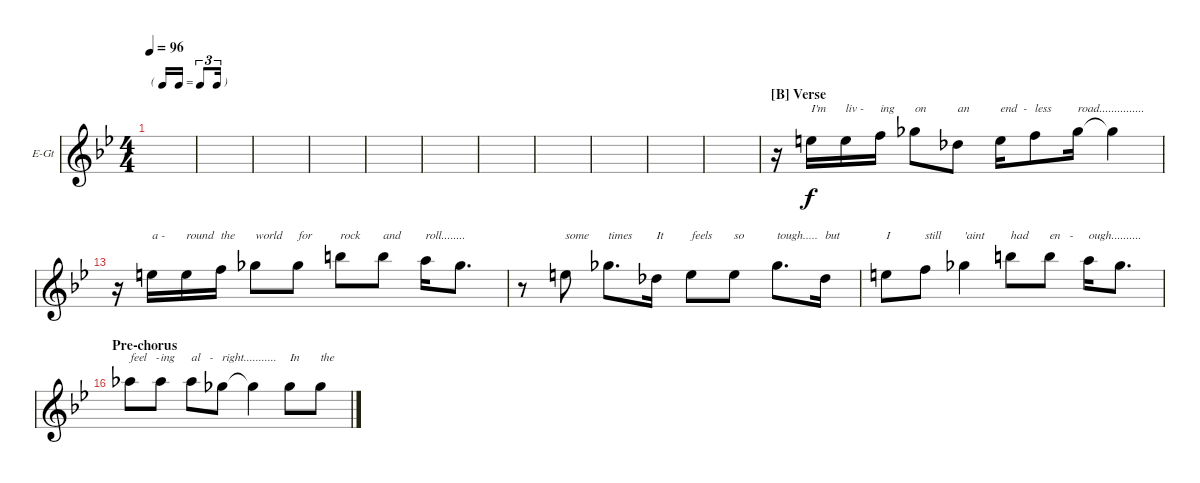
\bracketExtendMode nobrackets
\firstSystemTrackNameOrientation horizontal
\otherSystemsTrackNameOrientation horizontal
\defaultBarNumberDisplay FirstOfSystem
\track ("Ozzy" "E-Gt") {instrument distortionguitar}
\staff {score}
\tuning (Eb4 Bb3 Gb3 Db3 Ab2 Eb2)
\ts (4 4)
\tf triplet16th
\tempo 96
\clef g2
\ks bb
|
|
|
|
|
|
|
|
|
|
|
\section ("B" "Verse")
r.16 1.1.16{txt "I'm"} 1.1.16{txt "liv -"} 2.1.16{txt "ing"} 3.1.8{txt "on"} 3.2.8{txt "an"} 1.1.16{txt "end  -"} 2.1.8{txt "less"} 8.2.16{txt "road..............."} 8.2{t}.4 |
r.16 1.1.16{txt "a -"} 1.1.16{txt "round"} 2.1.16{txt "the"} 3.1.8{txt "world"} 12.3.8{txt "for"} 17.3.8{txt "rock"} 13.2.8{txt "and"} 6.1.16{txt "roll........"} 8.2.8{d} |
r.8 1.1.8{txt "some"} 8.2.8{d txt "times"} 7.3.16{txt "It"} 6.2.8{txt "feels"} 6.2.8{txt "so"} 8.2.8{d txt "tough....."} 7.3.16{txt "but"} |
1.1.8{txt "I"} 2.1.8{txt "still"} 3.1.4{txt "'aint"} 8.1.8{txt "had"} 17.3.8{txt "en   -"} 6.1.16{txt "ough.........."} 8.2.8{d} |
\section ("" "Pre-chorus")
5.1.8{txt "feel   -"} 5.1.8{txt "ing"} 5.1.8{txt "al   -"} 3.1.8{txt "right..........."} 3.1{t}.4 3.1.8{txt "In"} 3.1.8{txt "the"}
